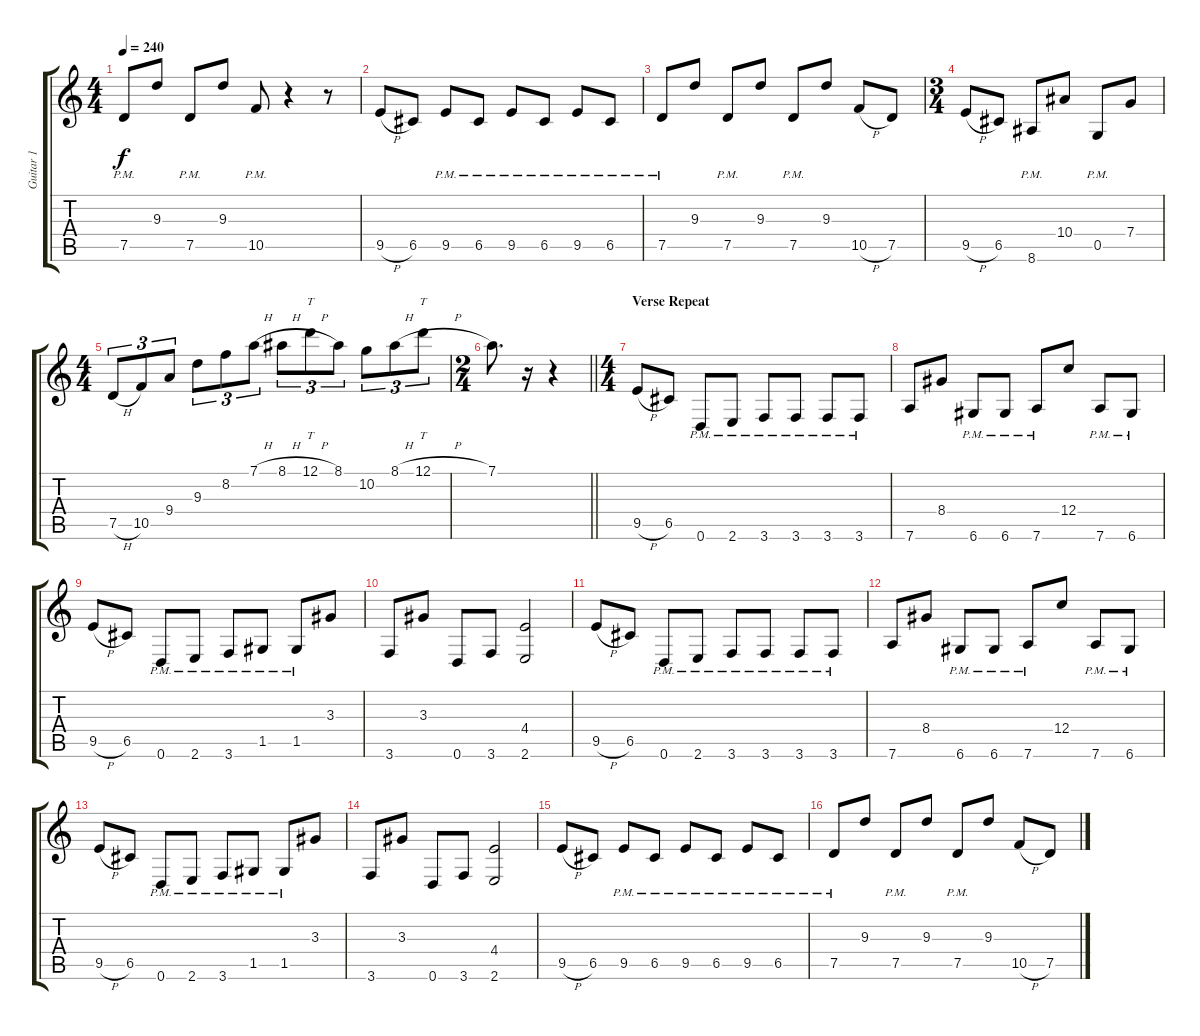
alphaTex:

\track ("Guitar 1" "Guitar 1") {instrument distortionguitar}
\staff {score tabs}
\tuning (D4 A3 F3 C3 G2 D2) {hide}
\ts (4 4)
\tempo 240
\clef g2
\ks c
7.5{pm}.8{dy f} 9.3.8 7.5{pm}.8 9.3.8 10.5{pm}.8 r.4 r.8 |
9.5{h}.8 6.5.8 9.5{pm}.8 6.5{pm}.8 9.5{pm}.8 6.5{pm}.8 9.5{pm}.8 6.5{pm}.8 |
7.5{pm}.8 9.3.8 7.5{pm}.8 9.3.8 7.5{pm}.8 9.3.8 10.5{h}.8 7.5.8 |
\ts (3 4)
9.5{h}.8 6.5.8 8.6{pm}.8 10.4.8 0.5{pm}.8 7.4.8 |
\ts (4 4)
7.5{h}.8{tu (3 2)} 10.5.8{tu (3 2)} 9.4.8{tu (3 2)} 9.3.8{tu (3 2)} 8.2.8{tu (3 2)} 7.1{h}.8{tu (3 2)} 8.1{h}.8{tu (3 2)} 12.1{h}.8{tt tu (3 2)} 8.1.8{tu (3 2)} 10.2.8{tu (3 2)} 8.1{h}.8{tu (3 2)} 12.1{h}.8{tt tu (3 2)} |
\ts (2 4)
\barLineRight lightlight
7.1.8{d} r.16 r.4 |
\ts (4 4)
\section ("" "Verse Repeat")
9.5{h}.8 6.5.8 0.6{pm}.8 2.6{pm}.8 3.6{pm}.8 3.6{pm}.8 3.6{pm}.8 3.6{pm}.8 |
7.6.8 8.4.8 6.6{pm}.8 6.6{pm}.8 7.6{pm}.8 12.4.8 7.6{pm}.8 6.6{pm}.8 |
9.5{h}.8 6.5.8 0.6{pm}.8 2.6{pm}.8 3.6{pm}.8 1.5{pm}.8 1.5{pm}.8 3.3.8 |
3.6.8 3.3.8 0.6.8 3.6.8 (4.4 2.6).2 |
9.5{h}.8 6.5.8 0.6{pm}.8 2.6{pm}.8 3.6{pm}.8 3.6{pm}.8 3.6{pm}.8 3.6{pm}.8 |
7.6.8 8.4.8 6.6{pm}.8 6.6{pm}.8 7.6{pm}.8 12.4.8 7.6{pm}.8 6.6{pm}.8 |
9.5{h}.8 6.5.8 0.6{pm}.8 2.6{pm}.8 3.6{pm}.8 1.5{pm}.8 1.5{pm}.8 3.3.8 |
3.6.8 3.3.8 0.6.8 3.6.8 (4.4 2.6).2 |
9.5{h}.8 6.5.8 9.5{pm}.8 6.5{pm}.8 9.5{pm}.8 6.5{pm}.8 9.5{pm}.8 6.5{pm}.8 |
7.5{pm}.8 9.3.8 7.5{pm}.8 9.3.8 7.5{pm}.8 9.3.8 10.5{h}.8 7.5.8
